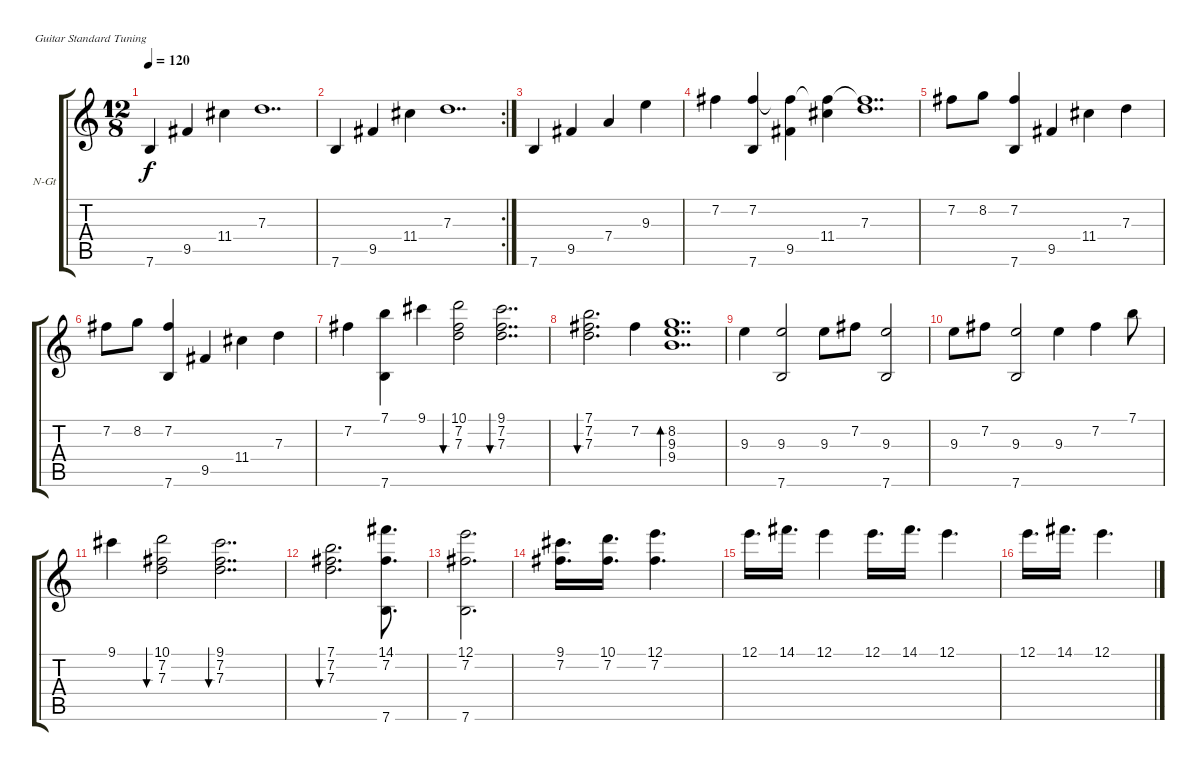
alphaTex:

\defaultSystemsLayout 4
\bracketExtendMode groupsimilarinstruments
\firstSystemTrackNameOrientation horizontal
\otherSystemsTrackNameOrientation horizontal
\track ("Nylon Guitar" "N-Gt") {instrument acousticguitarnylon}
\staff {score tabs}
\tuning (E4 B3 G3 D3 A2 E2)
\ts (12 8)
\tempo 120
\clef g2
\ks c
7.6.4{dy f instrument acousticguitarnylon} 9.5.4 11.4.4 7.3.1{dd} |
\rc 2
7.6.4 9.5.4 11.4.4 7.3.1{dd} |
7.6.4 9.5.4 7.4.4 9.3.4 |
7.2.4 (7.2 7.6).4 (9.5 7.2{t}).4 (11.4 7.2{t}).4 (7.3 7.2{t}).1{dd} |
7.2.8 8.2.8 (7.2 7.6).4 9.5.4 11.4.4 7.3.4 |
7.2.8 8.2.8 (7.2 7.6).4 9.5.4 11.4.4 7.3.4 |
7.2.4 (7.1 7.6).4 9.1.4 (10.1 7.2 7.3).2{bu 119} (9.1 7.2 7.3).2{dd bu 138} |
(7.1 7.2 7.3).2{d bu 343} 7.2.4 (8.2 9.3 9.4).1{dd bd 344} |
9.3.4 (9.3 7.6).2 9.3.8 7.2.8 (9.3 7.6).2 |
9.3.8 7.2.8 (9.3 7.6).2 9.3.4 7.2.4 7.1.8 |
9.1.4 (10.1 7.2 7.3).2{bu 119} (9.1 7.2 7.3).2{dd bu 138} |
(7.1 7.2 7.3).2{d bu 343} (14.1 7.2 7.6).8{d} |
(12.1 7.2 7.6).2{d} |
(9.1 7.2).16{d} (10.1 7.2).16{d} (12.1 7.2).4{d} |
12.1.16{d} 14.1.16{d} 12.1.4 12.1.16{d} 14.1.16{d} 12.1.4{d} |
12.1.16{d} 14.1.16{d} 12.1.4{d}
